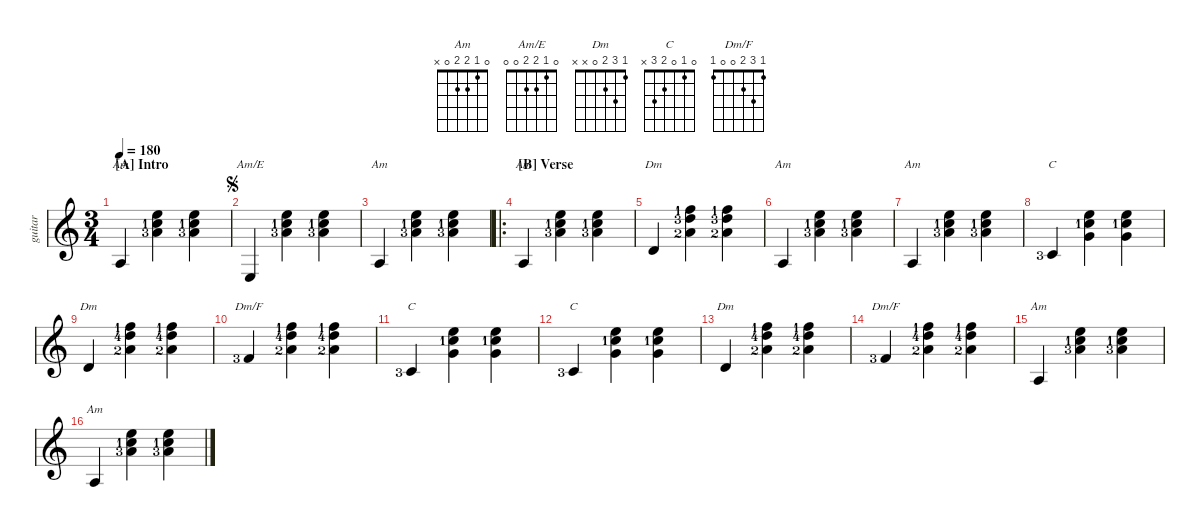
\defaultSystemsLayout 5
\hideDynamics
\bracketExtendMode groupsimilarinstruments
\multiTrackTrackNamePolicy allsystems
\otherSystemsTrackNameOrientation horizontal
\track (" Guitar  " "guitar ") {instrument acousticguitarnylon}
\staff {score}
\tuning (E4 B3 G3 D3 A2 E2)
\chord ("Am" 0 1 2 2 0 x) {showfingering false}
\chord ("Am/E" 0 1 2 2 0 0) {showfingering false}
\chord ("Dm" 1 3 2 0 x x) {showfingering false}
\chord ("C" 0 1 0 2 3 x) {showfingering false}
\chord ("Dm/F" 1 3 2 0 0 1) {showfingering false}
\ts (3 4)
\beaming (8 2 2 2)
\section ("A" "Intro")
\tempo 180
\clef g2
\ks c
0.5.4{ch "Am" dy mf instrument acousticguitarnylon beam Up} (0.1 1.2{lf 2} 2.3{lf 4}).4{beam Down} (0.1 1.2{lf 2} 2.3{lf 4}).4{beam Down} |
\jump segno
0.6.4{ch "Am/E" beam Up} (0.1 1.2{lf 2} 2.3{lf 4}).4{beam Down} (0.1 1.2{lf 2} 2.3{lf 4}).4{beam Down} |
0.5.4{ch "Am" beam Up} (0.1 1.2{lf 2} 2.3{lf 4}).4{beam Down} (0.1 1.2{lf 2} 2.3{lf 4}).4{beam Down} |
\ro
\section ("B" "Verse")
0.5.4{ch "Am" beam Up} (0.1 1.2{lf 2} 2.3{lf 4}).4{beam Down} (0.1 1.2{lf 2} 2.3{lf 4}).4{beam Down} |
0.4.4{ch "Dm" beam Up} (1.1{lf 2} 2.3{lf 3} 3.2{lf 4}).4{beam Down} (1.1{lf 2} 2.3{lf 3} 3.2{lf 4}).4{beam Down} |
0.5.4{ch "Am" beam Up} (0.1 1.2{lf 2} 2.3{lf 4}).4{beam Down} (0.1 1.2{lf 2} 2.3{lf 4}).4{beam Down} |
0.5.4{ch "Am" beam Up} (0.1 1.2{lf 2} 2.3{lf 4}).4{beam Down} (0.1 1.2{lf 2} 2.3{lf 4}).4{beam Down} |
3.5{lf 4}.4{ch "C" beam Up} (0.1 1.2{lf 2} 0.3).4{beam Down} (0.1 1.2{lf 2} 0.3).4{beam Down} |
0.4.4{ch "Dm" beam Up} (1.1{lf 2} 2.3{lf 3} 3.2{lf 5}).4{beam Down} (1.1{lf 2} 2.3{lf 3} 3.2{lf 5}).4{beam Down} |
3.4{lf 4}.4{ch "Dm/F" beam Up} (1.1{lf 2} 2.3{lf 3} 3.2{lf 5}).4{beam Down} (1.1{lf 2} 2.3{lf 3} 3.2{lf 5}).4{beam Down} |
3.5{lf 4}.4{ch "C" beam Up} (0.1 1.2{lf 2} 0.3).4{beam Down} (0.1 1.2{lf 2} 0.3).4{beam Down} |
3.5{lf 4}.4{ch "C" beam Up} (0.1 1.2{lf 2} 0.3).4{beam Down} (0.1 1.2{lf 2} 0.3).4{beam Down} |
0.4.4{ch "Dm" beam Up} (1.1{lf 2} 2.3{lf 3} 3.2{lf 5}).4{beam Down} (1.1{lf 2} 2.3{lf 3} 3.2{lf 5}).4{beam Down} |
3.4{lf 4}.4{ch "Dm/F" beam Up} (1.1{lf 2} 2.3{lf 3} 3.2{lf 5}).4{beam Down} (1.1{lf 2} 2.3{lf 3} 3.2{lf 5}).4{beam Down} |
0.5.4{ch "Am" beam Up} (0.1 1.2{lf 2} 2.3{lf 4}).4{beam Down} (0.1 1.2{lf 2} 2.3{lf 4}).4{beam Down} |
0.5.4{ch "Am" beam Up} (0.1 1.2{lf 2} 2.3{lf 4}).4{beam Down} (0.1 1.2{lf 2} 2.3{lf 4}).4{beam Down}
